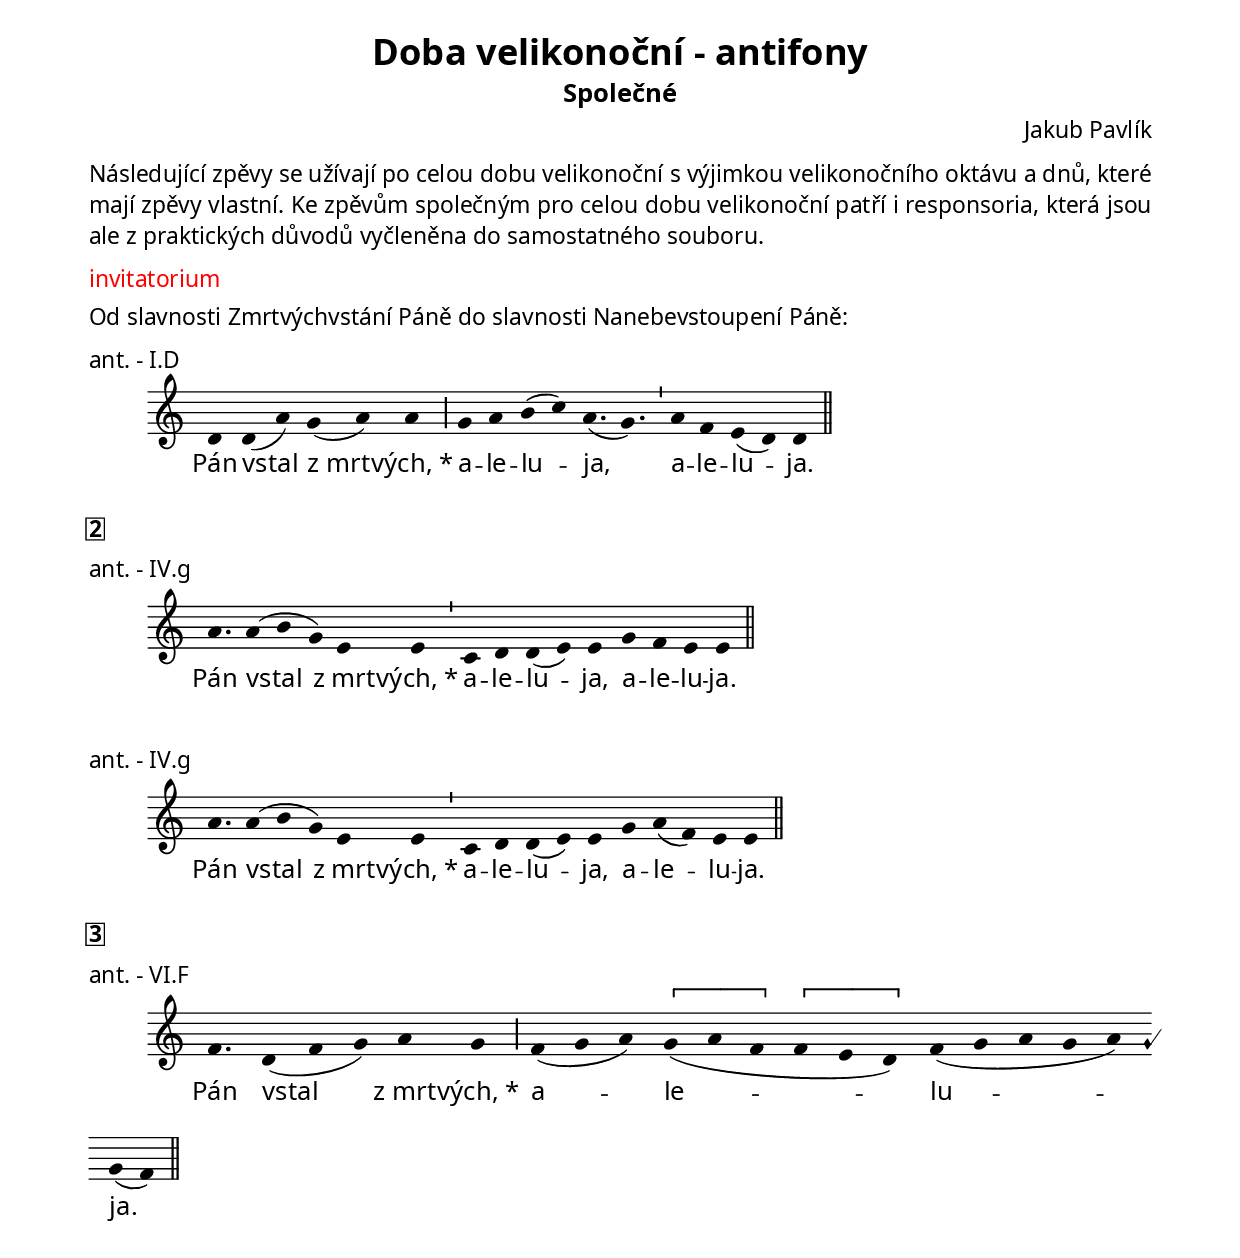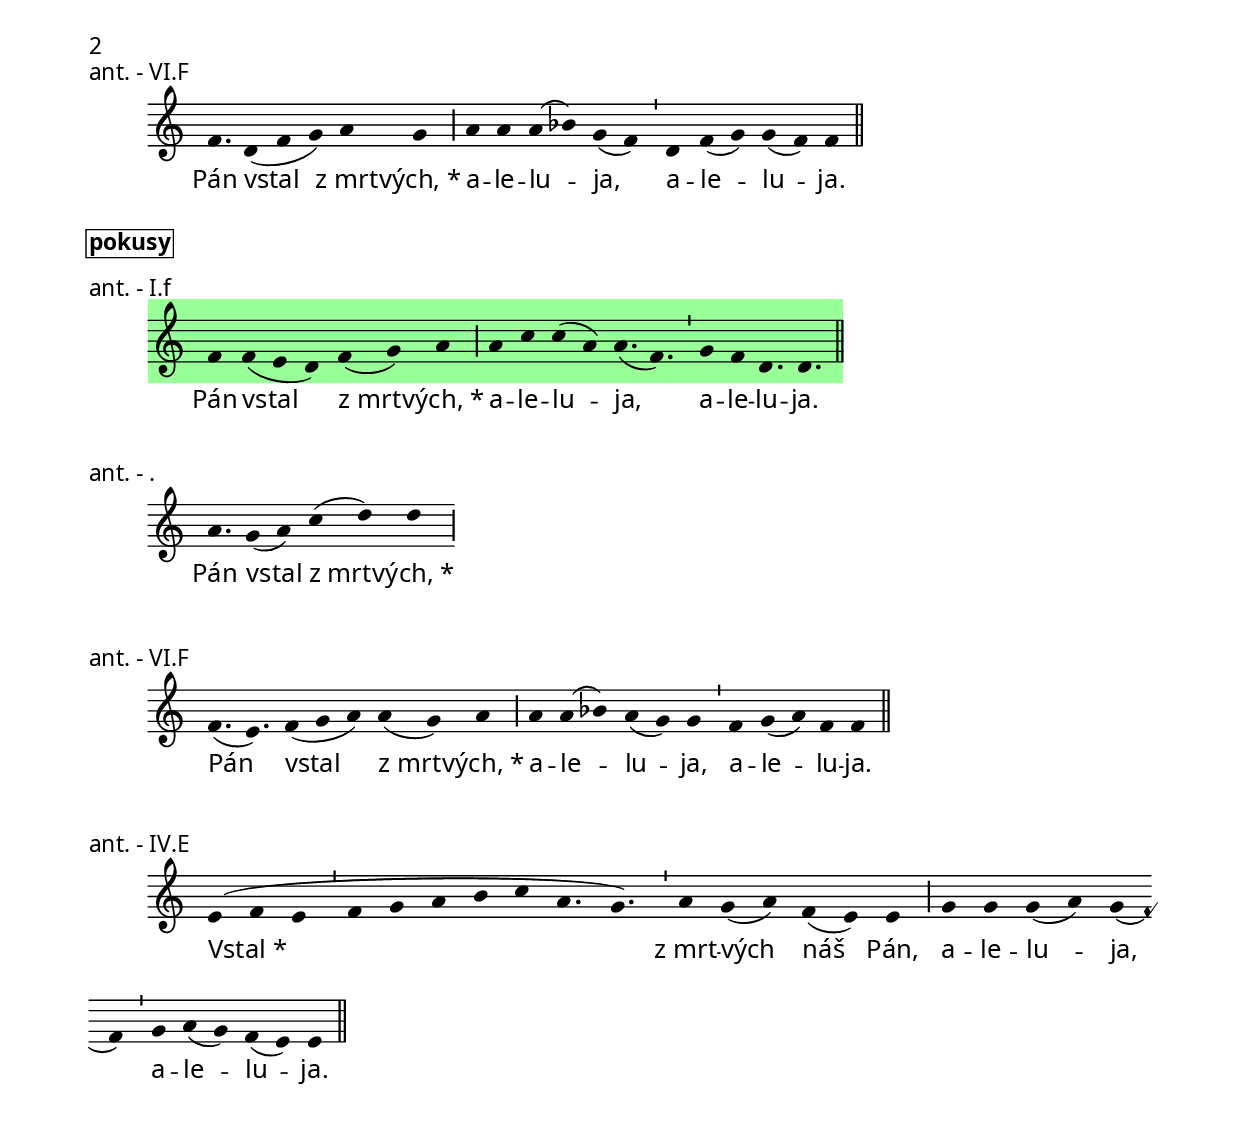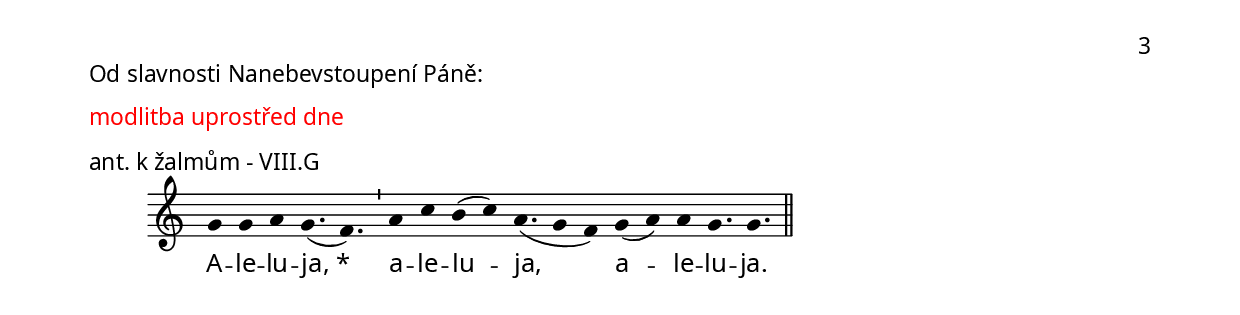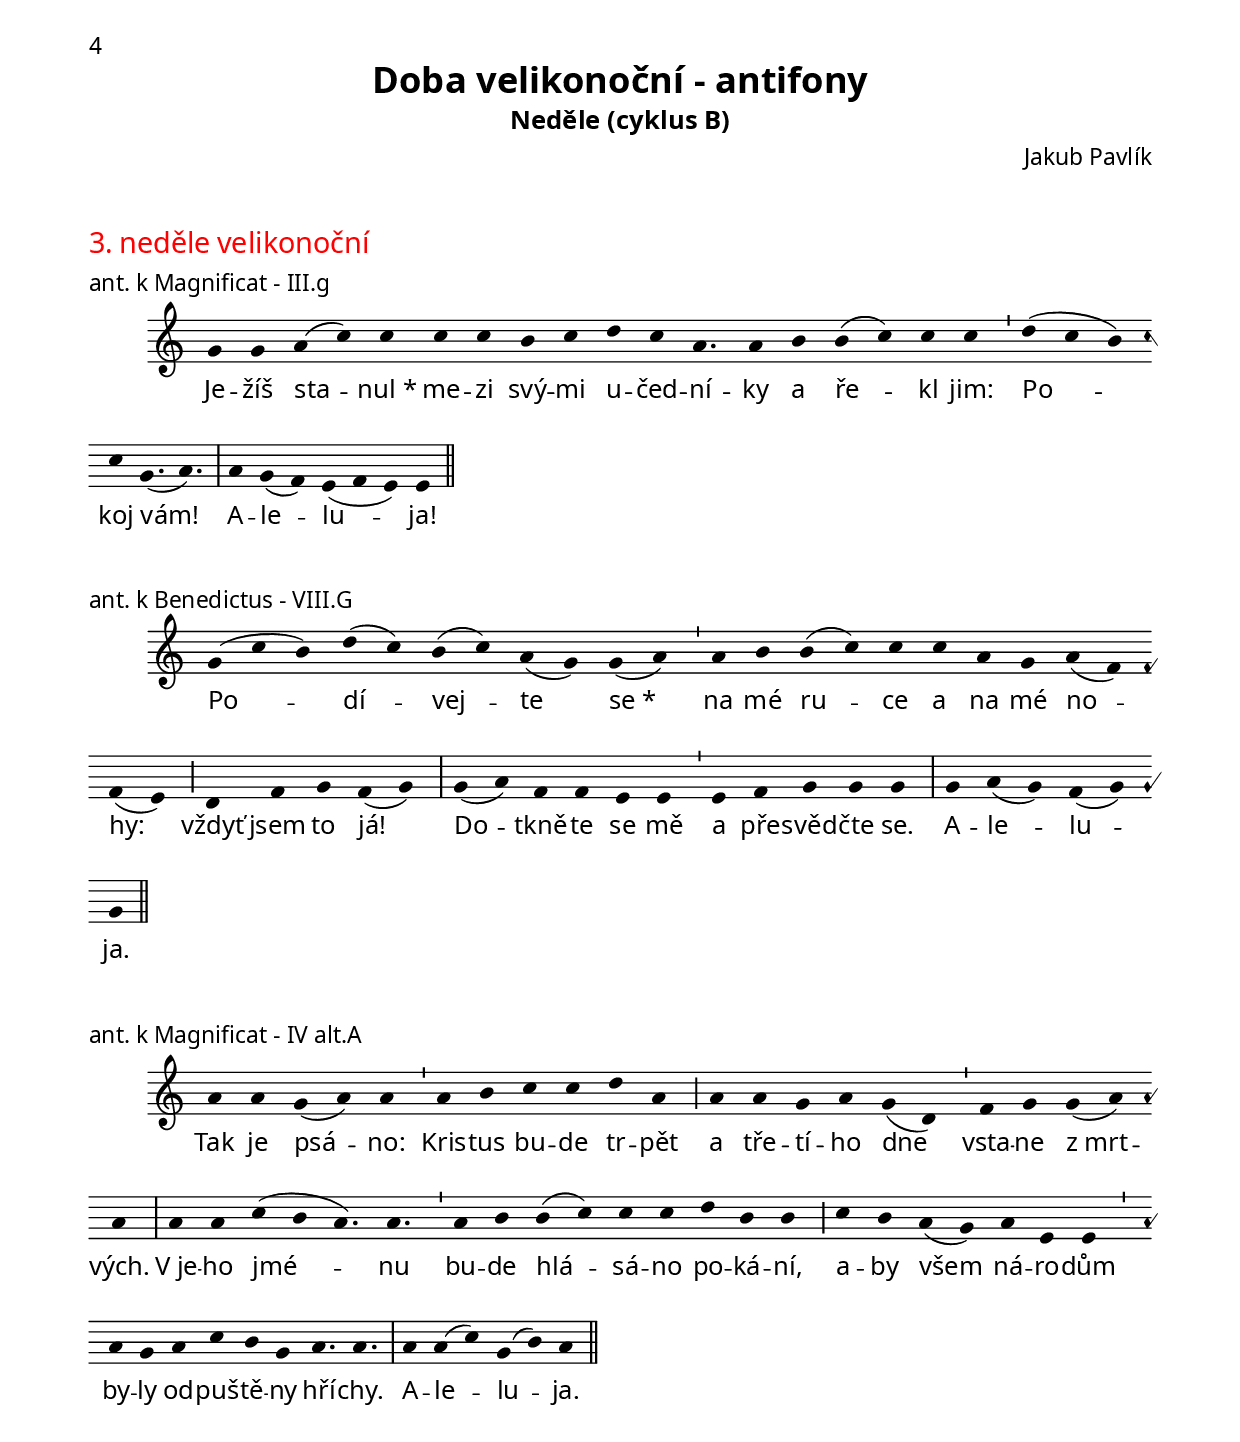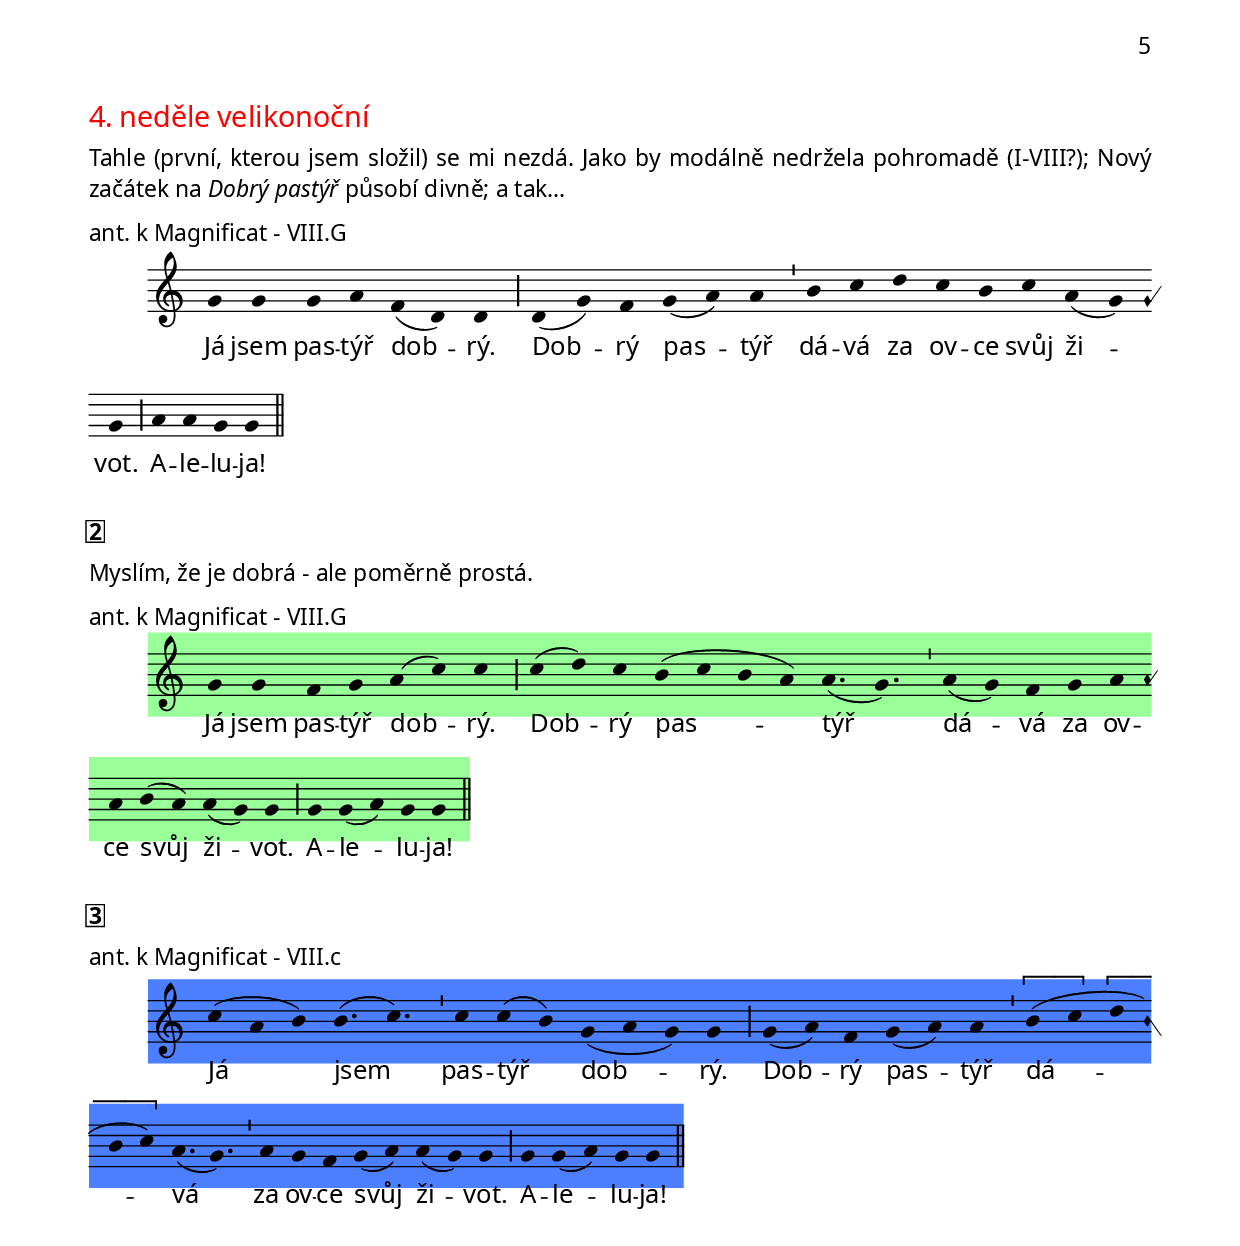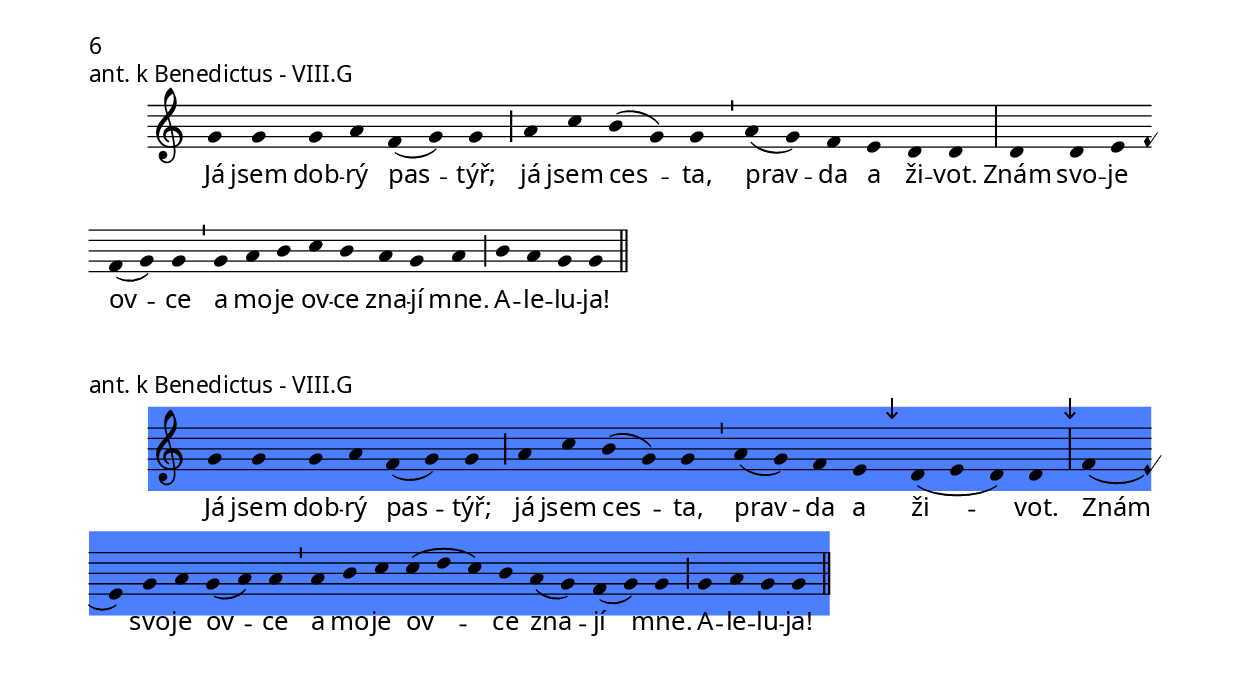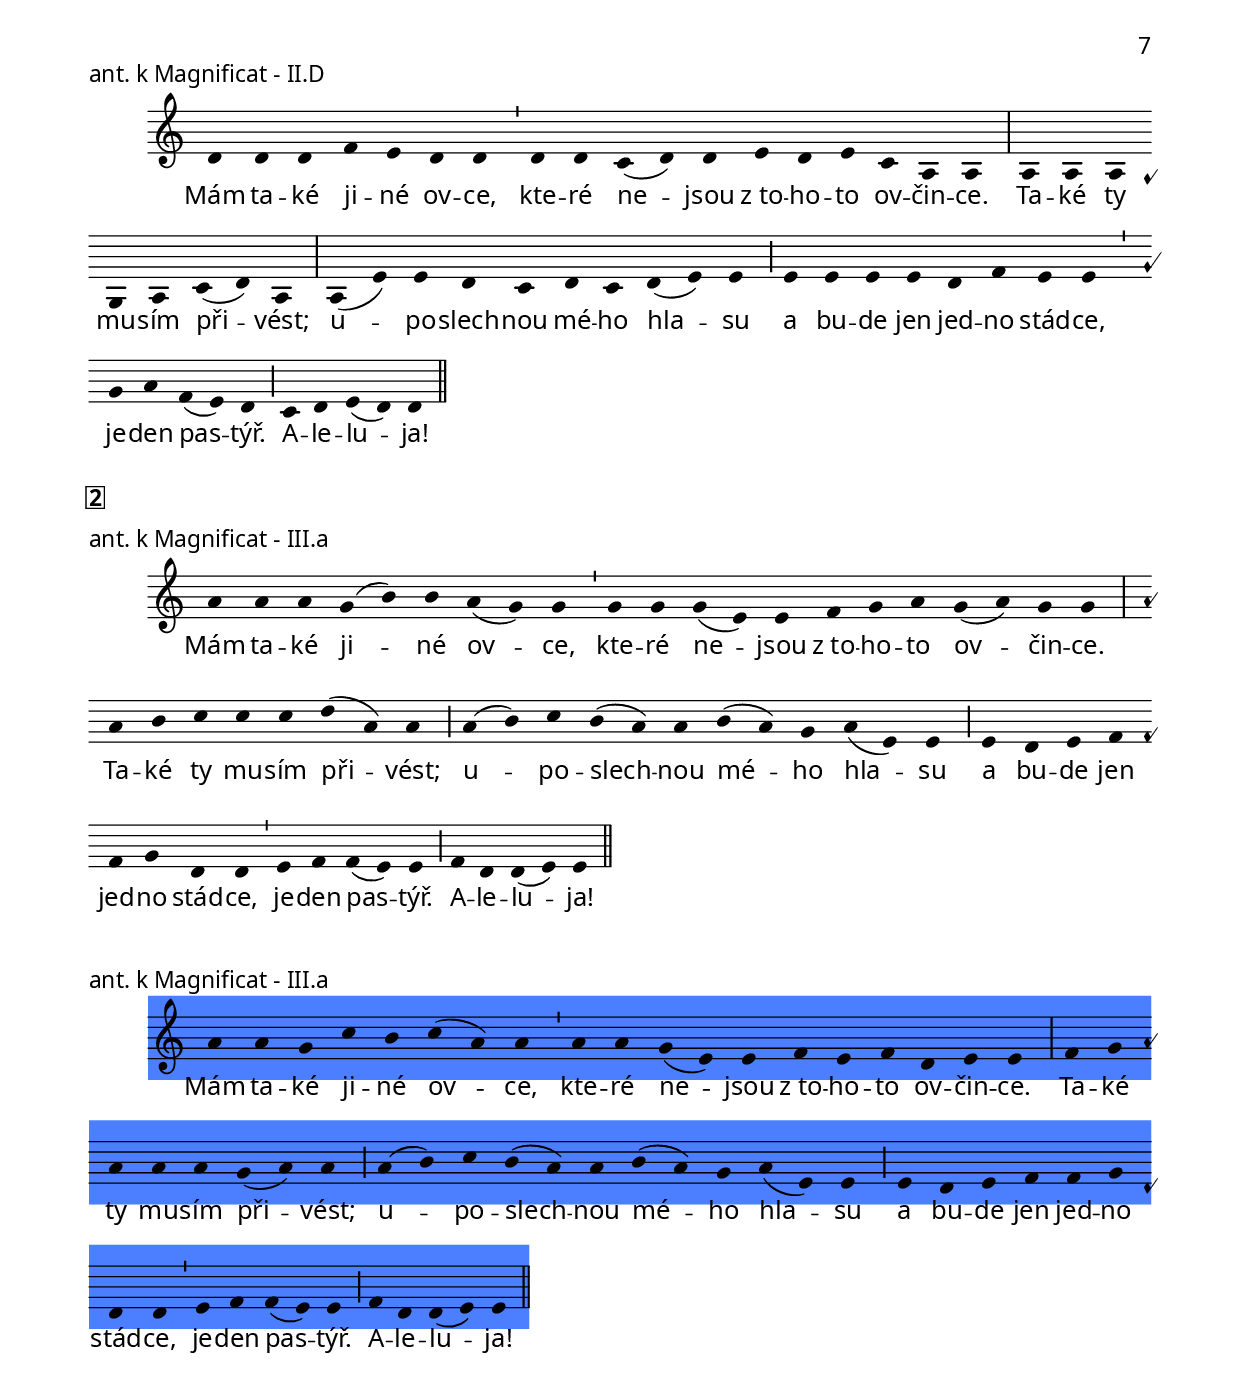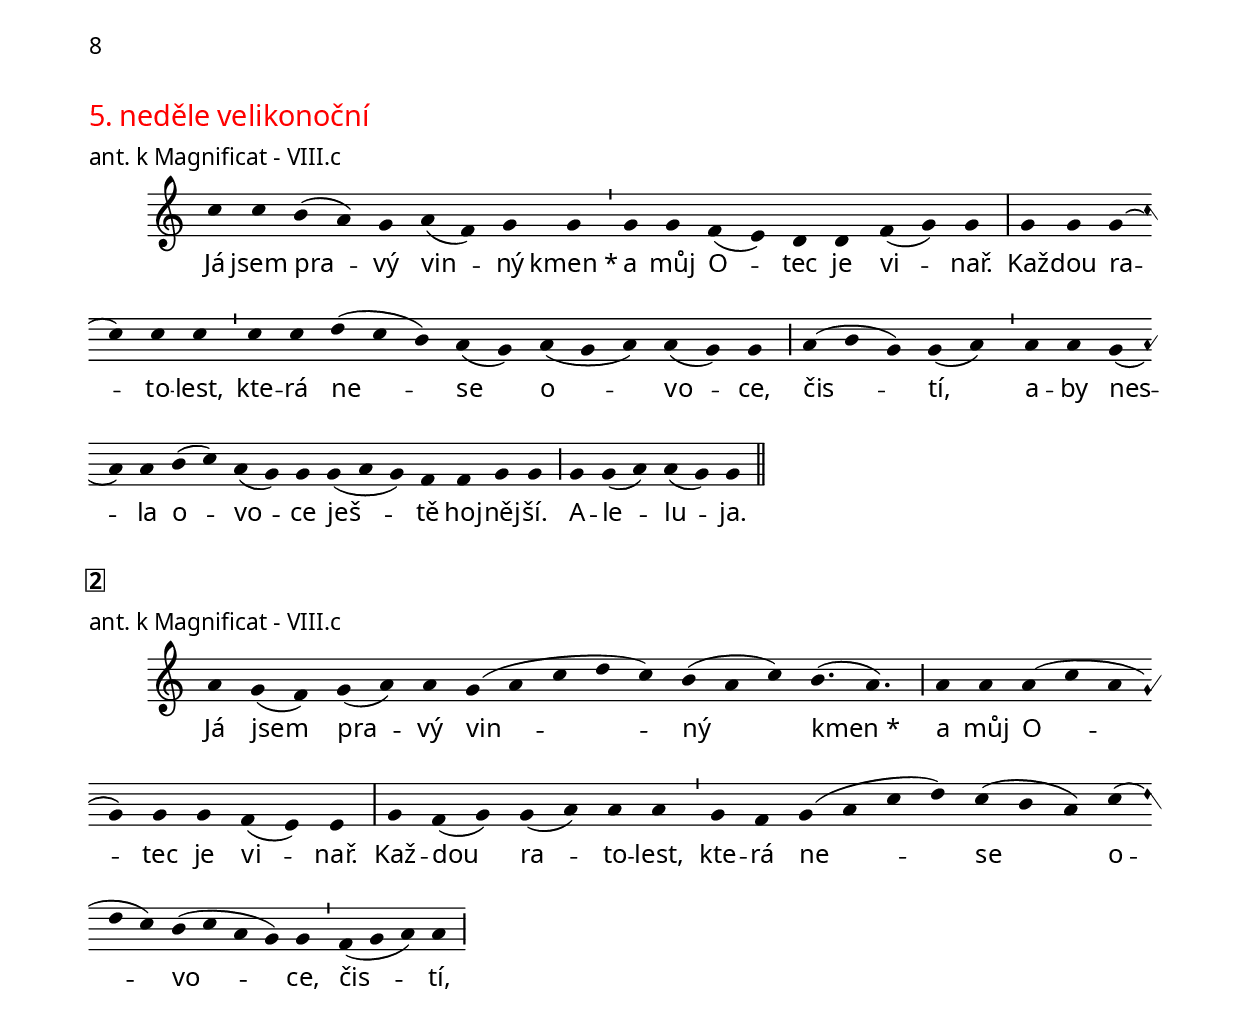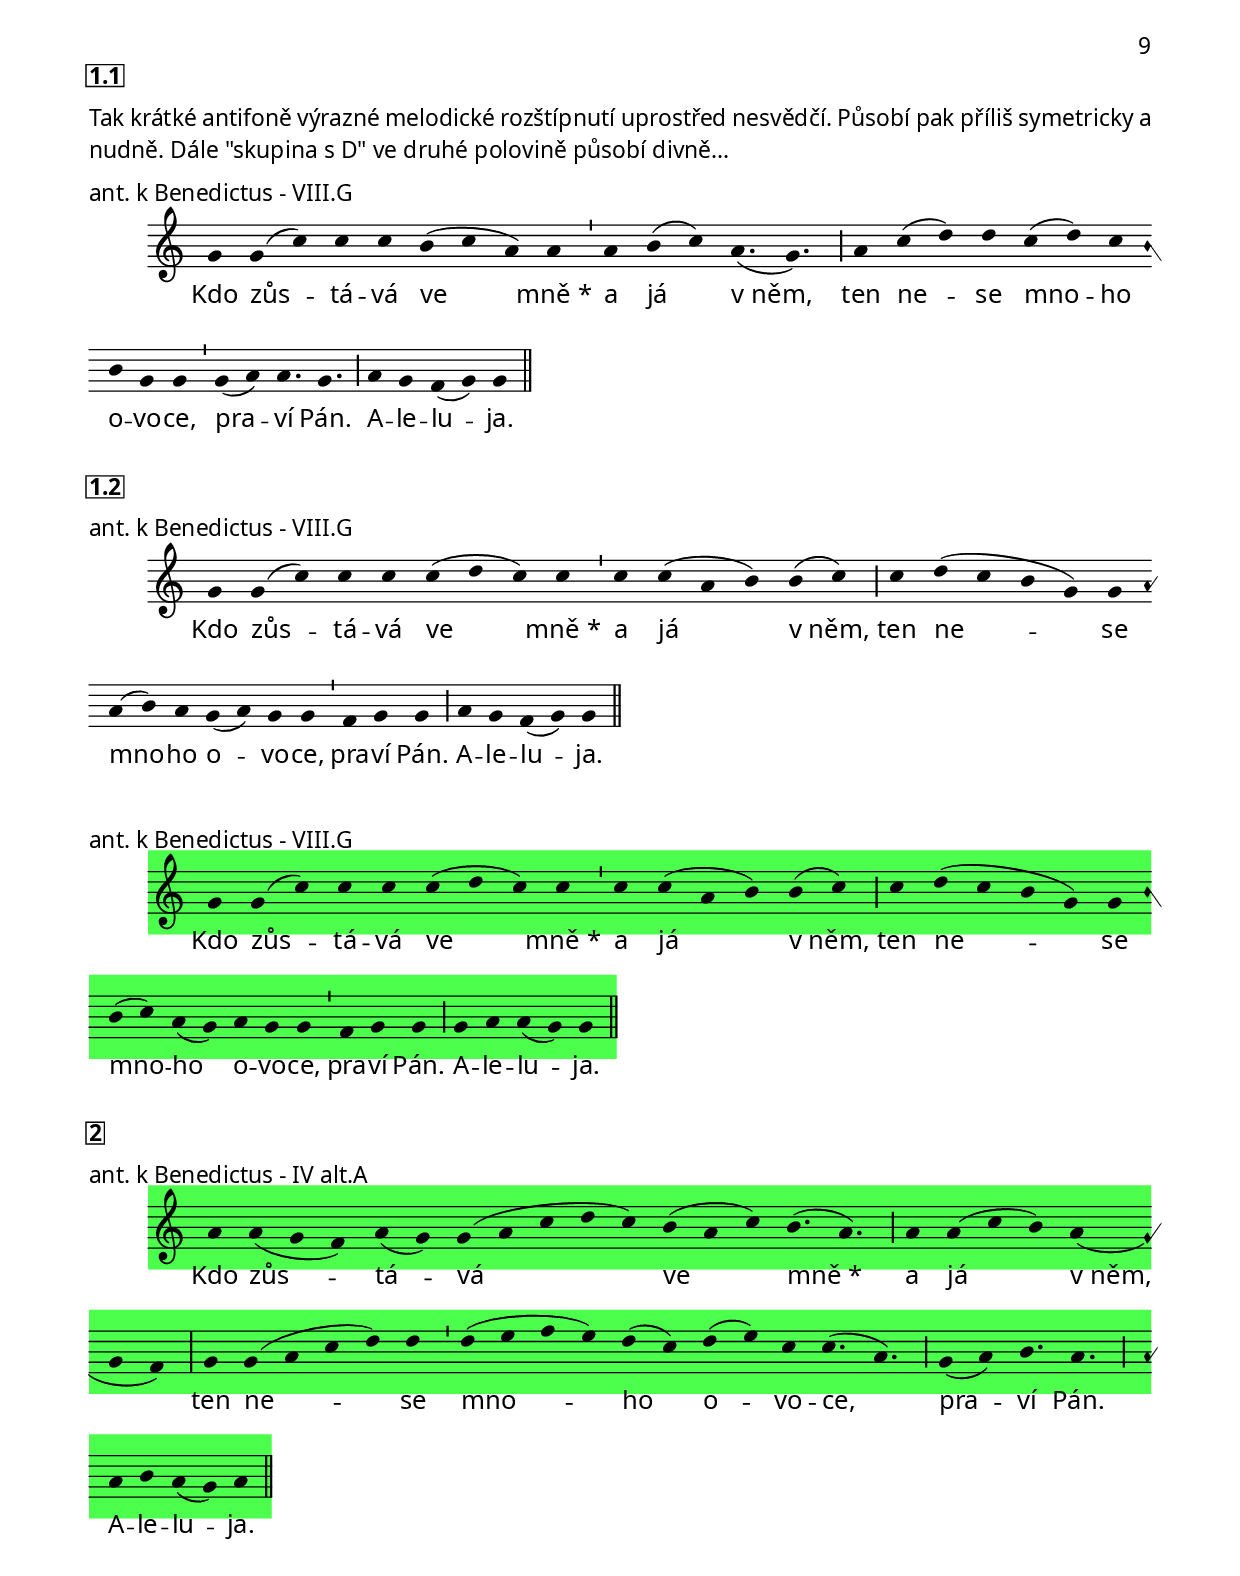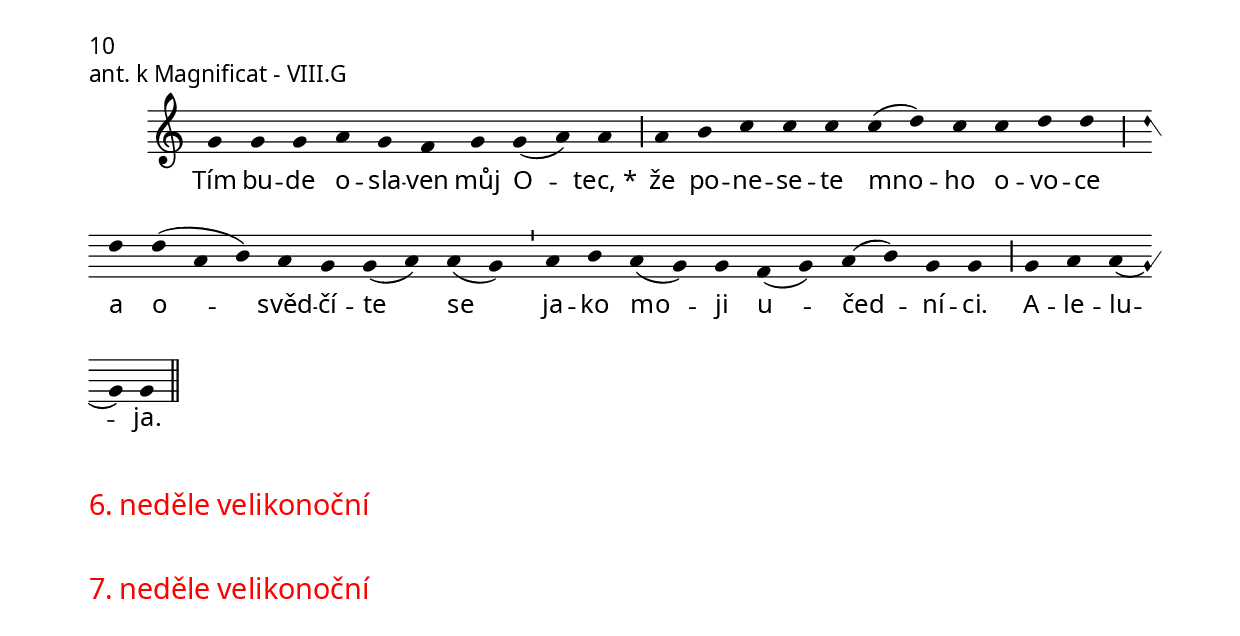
\version "2.14.2"

\header {
  title = "Doba velikonoční - antifony"
  composer = "Jakub Pavlík"
}

\include "spolecne.ly"

\bookpart {
  \header {
    subtitle = "Společné"
  }
  
  \markup\justify {Následující zpěvy se užívají
  po celou dobu velikonoční s výjimkou velikonočního
  oktávu a dnů, které mají zpěvy vlastní.
  Ke zpěvům společným pro celou dobu velikonoční
  patří i responsoria, která jsou ale
  z praktických důvodů vyčleněna do samostatného
  souboru.}
  
  \markup {\nadpisHodinka {"invitatorium"}}
  
  \markup{Od slavnosti Zmrtvýchvstání Páně do slavnosti Nanebevstoupení Páně:}
  
  \score {
    \relative c' {
      \choralniRezim
      d4 d( a') g( a) a \barMaior
      g a b( c) a4.( g) \barMin a4 f e( d) d \barFinalis
    }
    \addlyrics {
      Pán vstal z_mrt -- vých,_*
      a -- le -- lu -- ja, a -- le -- lu -- ja.
    }
    \header {
      quid = "ant."
      modus = "I"
      differentia = "D" 
      psalmus = ""
      id = ""
      piece = \markup {\sestavTitulekBezZalmu}
    }
  }
  
  \markup\nadpisSkupiny "2"
  
  \score {
    \relative c'' {
      \choralniRezim
      a4. a4( b g) e e \barMin
      c d d( e) e g f e e \barFinalis
    }
    \addlyrics {
      Pán vstal z_mrt -- vých,_*
      a -- le -- lu -- ja, a -- le -- lu -- ja.
    }
    \header {
      quid = "ant."
      modus = "IV"
      differentia = "g" 
      psalmus = ""
      id = ""
      piece = \markup {\sestavTitulekBezZalmu}
    }
  }
  
  \score {
    \relative c'' {
      \choralniRezim
      a4. a4( b g) e e \barMin
      c d d( e) e g a( f) e e \barFinalis
    }
    \addlyrics {
      Pán vstal z_mrt -- vých,_*
      a -- le -- lu -- ja, a -- le -- lu -- ja.
    }
    \header {
      quid = "ant."
      modus = "IV"
      differentia = "g" 
      psalmus = ""
      id = ""
      piece = \markup {\sestavTitulekBezZalmu}
    }
  }
  
  \markup\nadpisSkupiny "3"
  
  \score {
    \relative c' {
      \choralniRezim
      f4. d4( f g) a g \barMaior
      f( g a) \[ g( a f \] \[ f e d) \]
      f( g a g a) g( f) \barFinalis
    }
    \addlyrics {
      Pán vstal z_mrt -- vých,_*
      a -- le -- lu -- ja.
    }
    \header {
      quid = "ant."
      modus = "VI"
      differentia = "F" 
      psalmus = ""
      fons = "aleluja podle Liber hymnarius, Solesmes 1986, s. 79. Proto je také jen jedno."
      id = ""
      piece = \markup {\sestavTitulekBezZalmu}
    }
  }
  
  \score {
    \relative c' {
      \choralniRezim
      f4. d4( f g) a g \barMaior
      a a a( bes) g( f) \barMin d f( g) g( f) f \barFinalis
    }
    \addlyrics {
      Pán vstal z_mrt -- vých,_*
      a -- le -- lu -- ja, a -- le -- lu -- ja.
    }
    \header {
      quid = "ant."
      modus = "VI"
      differentia = "F" 
      psalmus = ""
      id = ""
      piece = \markup {\sestavTitulekBezZalmu}
    }
  }
  
  \markup\nadpisSkupiny "pokusy"
  
  \score {
    \relative c' {
      \zvyraznovacZelenyII
      \choralniRezim
      f4 f( e d) f( g) a \barMaior
      a c c( a) a4.( f) \barMin g4 f d4. d \barFinalis
    }
    \addlyrics {
      Pán vstal z_mrt -- vých,_*
      a -- le -- lu -- ja, a -- le -- lu -- ja.
    }
    \header {
      quid = "ant."
      modus = "I"
      differentia = "f" 
      psalmus = ""
      id = "invit"
      fons = "velikonoce_antifony.ly"
      piece = \markup {\sestavTitulekBezZalmu}
    }
  }
  
  \score {
    \relative c'' {
      \choralniRezim
      a4. g4( a) c( d) d \barMaior
      
    }
    \addlyrics {
      Pán vstal z_mrt -- vých,_*
      a -- le -- lu -- ja, a -- le -- lu -- ja.
    }
    \header {
      quid = "ant."
      modus = ""
      differentia = "" 
      psalmus = ""
      id = "invit"
      fons = "velikonoce_antifony.ly"
      piece = \markup {\sestavTitulekBezZalmu}
    }
  }
  
  \score {
    \relative c' {
      \choralniRezim
      f4.( e) f4( g a) a( g) a \barMaior
      a a( bes) a( g) g \barMin f g( a) f f \barFinalis 
    }
    \addlyrics {
      Pán vstal z_mrt -- vých,_*
      a -- le -- lu -- ja, a -- le -- lu -- ja.
    }
    \header {
      quid = "ant."
      modus = "VI"
      differentia = "F" 
      psalmus = ""
      id = "invit"
      fons = "velikonoce_antifony.ly"
      piece = \markup {\sestavTitulekBezZalmu}
    }
  }
  
  \score {
    \relative c' {
      \choralniRezim
      e4( f e \barMin f g a b c a4. g) \barMin 
      a4 g( a) f( e) e \barMaior
      g g g( a) g( f) \barMin g a( g) f( e) e \barFinalis
    }
    \addlyrics {
      Vstal_* 
      z_mrt -- vých náš Pán,
      a -- le -- lu -- ja, a -- le -- lu -- ja.
    }
    \header {
      quid = "ant."
      modus = "IV"
      differentia = "E" 
      psalmus = ""
      id = "invit"
      fons = "velikonoce_antifony.ly"
      piece = \markup {\sestavTitulekBezZalmu}
    }
  }
  
  \pageBreak
  
  \markup{Od slavnosti Nanebevstoupení Páně:}
  
  \score {
    \relative c' {
      \choralniRezim
      
    }
    \addlyrics {
      Pojď -- me,
      klaň -- me se Kris -- tu, na -- še -- mu Pá -- nu;
      on nám slí -- bil Du -- cha sva -- té -- ho,
      a -- le -- lu -- ja.
    }
    \header {
      quid = "ant."
      modus = ""
      differentia = "" 
      psalmus = ""
      id = ""
      piece = \markup {\sestavTitulekBezZalmu}
    }
  }
  
  \markup {\nadpisHodinka {"modlitba uprostřed dne"}}
  
  \score {
    \relative c'' {
      \choralniRezim
      g4 g a g4.( f) \barMin
      a4 c b( c) a4.( g4 f)
      g( a) a g4. g \barFinalis
    }
    \addlyrics {
      A -- le -- lu -- ja,_*
      a -- le -- lu -- ja,
      a -- le -- lu -- ja.
    }
    \header {
      quid = "ant. k žalmům"
      modus = "VIII"
      differentia = "G" 
      psalmus = ""
      id = "pasch"
      piece = \markup {\sestavTitulekBezZalmu}
      fons = "Liber usualis, New York-Tournai, 1961, 266."
    }
  }
}

\bookpart {
  \header {
    subtitle = "Neděle (cyklus B)"
  }
  
  \markup {\nadpisDen {3. neděle velikonoční}}
  
  \score {
    \relative c'' {
      \choralniRezim
      g4 g a( c) c c c b c d c a4. a4
      b b( c) c c \barMin
      d( c b) c g4.( a) \barMax
      
      a4 g( f) e( f e) e \barFinalis
    }
    \addlyrics {
      Je -- žíš sta -- nul_* me -- zi svý -- mi u -- čed -- ní -- ky
      a ře -- kl jim:
      Po -- koj vám!
      A -- le -- lu -- ja!
    }
    \header {
      quid = "ant. k Magnificat"
      modus = "III"
      differentia = "g" 
      psalmus = ""
      id = ""
      fons = "zkopírována ze čtvrtka ve vel. oktávu - tam je k Benedictus"
      piece = \markup {\sestavTitulekBezZalmu}
    }
  }
  
  \score {
    \relative c'' {
      \choralniRezim
      g4( c b) d( c) b( c) a( g) g( a) \barMin
      a b b( c) c c a g a( f) f( e) \barMaior
      d f g f( g) \barMax
      g( a) f f e e \barMin
      e f g g g \barMax
      g a( g) f( g) g \barFinalis
    }
    \addlyrics {
      Po -- dí -- vej -- te se_* 
      na mé ru -- ce a na mé no -- hy:
      vždyť jsem to já!
      Do -- tkně -- te se mě 
      a pře -- svěd -- čte se.
      A -- le -- lu -- ja.
    }
    \header {
      quid = "ant. k Benedictus"
      modus = "VIII"
      differentia = "G" 
      psalmus = ""
      id = ""
      fons = "větší část viz čtvrtek ve vel. oktávu, k Magnificat"
      piece = \markup {\sestavTitulekBezZalmu}
    }
  }
  
  \score {
    \relative c'' {
      \choralniRezim
      a4 a g( a) a \barMin
      a b c c d a \barMaior
      a a g a g( d) \barMin f g g( a) a \barMax
      a a c( b a4.) a \barMin a4 b b( c) c c d b b \barMaior
      c b a( g) a e e \barMin a g a c b g a4. a \barMax
      a4 a( c) g( b) a \barFinalis
    }
    \addlyrics {
      Tak je psá -- no:
      Kris -- tus bu -- de tr -- pět
      a tře -- tí -- ho dne vsta -- ne z_mrt -- vých.
      V_je -- ho jmé -- nu bu -- de hlá -- sá -- no po -- ká -- ní,
      a -- by všem ná -- ro -- dům by -- ly od -- puš -- tě -- ny hří -- chy.
      A -- le -- lu -- ja.
    }
    \header {
      quid = "ant. k Magnificat"
      modus = "IV alt"
      differentia = "A" 
      psalmus = ""
      id = ""
      piece = \markup {\sestavTitulekBezZalmu}
    }
  }
  
  \pageBreak
  
  \markup {\nadpisDen {4. neděle velikonoční}}
  
  \markup\justify{Tahle (první, kterou jsem složil) se mi nezdá.
  Jako by modálně nedržela pohromadě (I-VIII?); Nový začátek na
  \italic{Dobrý pastýř} působí divně; a tak...}
  
  \score {
    \relative c'' {
      \choralniRezim
      g4 g g a f( d) d \barMaior
      d( g) f g( a) a \barMin b c d c b c a( g) g \barMaior
      a a g g \barFinalis
    }
    \addlyrics {
      Já jsem pas -- týř dob -- rý.
      Dob -- rý pas -- týř dá -- vá za ov -- ce svůj ži -- vot.
      A -- le -- lu -- ja!
    }
    \header {
      quid = "ant. k Magnificat"
      modus = "VIII"
      differentia = "G" 
      psalmus = ""
      id = ""
      piece = \markup {\sestavTitulekBezZalmu}
    }
  }
  
  \markup\nadpisSkupiny{2}
  
  \markup{Myslím, že je dobrá - ale poměrně prostá.}
  
  \score {
    \relative c'' {
      \zvyraznovacZelenyII
      \choralniRezim
      g4 g f g a( c) c \barMaior
      c( d) c b( c b a) a4.( g) \barMin 
      a4( g) f g a a b( a) a( g) g \barMaior
      g g( a) g g \barFinalis
    }
    \addlyrics {
      Já jsem pas -- týř dob -- rý.
      Dob -- rý pas -- týř 
      dá -- vá za ov -- ce svůj ži -- vot.
      A -- le -- lu -- ja!
    }
    \header {
      quid = "ant. k Magnificat"
      modus = "VIII"
      differentia = "G" 
      psalmus = ""
      id = ""
      piece = \markup {\sestavTitulekBezZalmu}
    }
  }
  
  \markup\nadpisSkupiny{3}
  
  \score {
    \relative c'' {
      \zvyraznovacModry
      \choralniRezim
      c4( a b) b4.( c) \barMin c4 c( b) g( a g) g \barMaior
      g( a) f g( a) a \barMin
      \[ b( c \] \[ d b c) \] a4.( g) \barMin 
      a4 g f g( a) a( g) g \barMaior
      g g( a) g g \barFinalis
    }
    \addlyrics {
      Já jsem pas -- týř dob -- rý.
      Dob -- rý pas -- týř 
      dá -- vá 
      za ov -- ce svůj ži -- vot.
      A -- le -- lu -- ja!
    }
    \header {
      quid = "ant. k Magnificat"
      modus = "VIII"
      differentia = "c" 
      psalmus = ""
      id = ""
      piece = \markup {\sestavTitulekBezZalmu}
    }
  }
  
  \pageBreak
  
  \score {
    \relative c'' {
      \choralniRezim
      g4 g g a f( g) g \barMaior
      a c b( g) g \barMin a( g) f e d d \barMax
      d d e f( g) g \barMin g a b c b a g a \barMaior
      b a g g \barFinalis
    }
    \addlyrics {
      Já jsem dob -- rý pas -- týř;
      já jsem ces -- ta, prav -- da a ži -- vot.
      Znám svo -- je ov -- ce a mo -- je ov -- ce zna -- jí mne.
      A -- le -- lu -- ja!
    }
    \header {
      quid = "ant. k Benedictus"
      modus = "VIII"
      differentia = "G" 
      psalmus = ""
      id = ""
      piece = \markup {\sestavTitulekBezZalmu}
    }
  }
  
  \score {
    \relative c'' {
      \zvyraznovacModry
      \choralniRezim
      g4 g g a f( g) g \barMaior
      a c b( g) g \barMin a( g) f e \mark\sipka d( e d) d \barMax
      \mark\sipka f( e) g a g( a) a \barMin a b c c( d c) b a( g) f( g) g \barMaior
      g a g g \barFinalis
    }
    \addlyrics {
      Já jsem dob -- rý pas -- týř;
      já jsem ces -- ta, prav -- da a ži -- vot.
      Znám svo -- je ov -- ce a mo -- je ov -- ce zna -- jí mne.
      A -- le -- lu -- ja!
    }
    \header {
      quid = "ant. k Benedictus"
      modus = "VIII"
      differentia = "G" 
      psalmus = ""
      id = ""
      piece = \markup {\sestavTitulekBezZalmu}
    }
  }
  
  \pageBreak
  
  \score {
    \relative c' {
      \choralniRezim
      d4 d d f e d d \barMin d d c( d) d e d e c a a \barMax
      a a a g a c( d) a \barMax
      a( e') e d c d c d( e) e \barMaior
      e e e e d f e e \barMin g a f( e) d \barMaior
      c d e( d) d \barFinalis
    }
    \addlyrics {
      Mám ta -- ké ji -- né ov -- ce,
      kte -- ré ne -- jsou z_to -- ho -- to ov -- čin -- ce.
      Ta -- ké ty mu -- sím při -- vést;
      u -- po -- slech -- nou mé -- ho hla -- su
      a bu -- de jen jed -- no stád -- ce, je -- den pas -- týř.
      A -- le -- lu -- ja!
    }
    \header {
      quid = "ant. k Magnificat"
      modus = "II"
      differentia = "D" 
      psalmus = ""
      id = ""
      piece = \markup {\sestavTitulekBezZalmu}
    }
  }
  
  \markup\nadpisSkupiny{2}
  
  \score {
    \relative c'' {
      \choralniRezim
      a4 a a g( b) b a( g) g \barMin
      g g g( e) e f g a g( a) g g \barMax
      a b c c c d( a) a \barMaior
      a( b) c b( a) a b( a) g a( e) e \barMaior
      e d e f f g d d \barMin e f f( e) e \barMaior
      f d d( e) e \barFinalis
    }
    \addlyrics {
      Mám ta -- ké ji -- né ov -- ce,
      kte -- ré ne -- jsou z_to -- ho -- to ov -- čin -- ce.
      Ta -- ké ty mu -- sím při -- vést;
      u -- po -- slech -- nou mé -- ho hla -- su
      a bu -- de jen jed -- no stád -- ce, je -- den pas -- týř.
      A -- le -- lu -- ja!
    }
    \header {
      quid = "ant. k Magnificat"
      modus = "III"
      differentia = "a" 
      psalmus = ""
      id = ""
      piece = \markup {\sestavTitulekBezZalmu}
    }
  }
  
  \score {
    \relative c'' {
      \zvyraznovacModry
      \choralniRezim
      a4 a g c b c( a) a \barMin
      a a g( e) e f e f d e e \barMax
      f g a a a g( a) a \barMaior
      a( b) c b( a) a b( a) g a( e) e \barMaior
      e d e f f g d d \barMin e f f( e) e \barMaior
      f d d( e) e \barFinalis
    }
    \addlyrics {
      Mám ta -- ké ji -- né ov -- ce,
      kte -- ré ne -- jsou z_to -- ho -- to ov -- čin -- ce.
      Ta -- ké ty mu -- sím při -- vést;
      u -- po -- slech -- nou mé -- ho hla -- su
      a bu -- de jen jed -- no stád -- ce, je -- den pas -- týř.
      A -- le -- lu -- ja!
    }
    \header {
      quid = "ant. k Magnificat"
      modus = "III"
      differentia = "a" 
      psalmus = ""
      id = ""
      piece = \markup {\sestavTitulekBezZalmu}
    }
  }
  
  \pageBreak
  
  \markup {\nadpisDen {5. neděle velikonoční}}
  
  \score {
    \relative c'' {
      \choralniRezim
       c4 c b( a) g a( f) g g \barMin g g f( e) d d f( g) g \barMax
       g4 g g( c) c c \barMin c c d( c b) a( g) a( g a) a( g) g \barMaior
       a( b g) g( a) \barMin a a g( a) a b( c) a( g) g g( a g) f f g g \barMaior
       g g( a) a( g) g \barFinalis
    }
    \addlyrics {
      Já jsem pra -- vý vin -- ný kmen_* a můj O -- tec je vi -- nař.
      Kaž -- dou ra -- to -- lest, kte -- rá ne -- se o -- vo -- ce, 
      čis -- tí, a -- by nes -- la o -- vo -- ce ješ -- tě hoj -- něj -- ší.
      A -- le -- lu -- ja.
    }
    \header {
      quid = "ant. k Magnificat"
      modus = "VIII"
      differentia = "c" 
      psalmus = ""
      id = ""
      piece = \markup {\sestavTitulekBezZalmu}
    }
  }
  
  \markup\nadpisSkupiny{2}
  
  \score {
    \relative c'' {
      \choralniRezim
      a4 g( f) g( a) a g( a c d c) b( a c) b4.( a) \barMaior
      a4 a a( c a g) g g f( e) e \barMax
      g f( g) g( a) a a \barMin 
      g f g( a c d) c( b a) c( d c) b( c a g) g \barMin 
      f( g a) a \barMaior
      
    }
    \addlyrics {
      Já jsem pra -- vý vin -- ný kmen_* 
      a můj O -- tec je vi -- nař.
      Kaž -- dou ra -- to -- lest, 
      kte -- rá ne -- se o -- vo -- ce, 
      čis -- tí, 
      a -- by nes -- la o -- vo -- ce ješ -- tě hoj -- něj -- ší.
      A -- le -- lu -- ja.
    }
    \header {
      quid = "ant. k Magnificat"
      modus = "VIII"
      differentia = "c" 
      psalmus = ""
      id = ""
      piece = \markup {\sestavTitulekBezZalmu}
    }
  }
  
  \pageBreak
  
  \markup\nadpisSkupiny{1.1}
  
  \markup\justify{
  Tak krátké antifoně výrazné melodické rozštípnutí uprostřed nesvědčí.
  Působí pak příliš symetricky a nudně.
  Dále "\"skupina s D\"" ve druhé polovině působí divně...
  }
  
  \score {
    \relative c'' {
      \choralniRezim
      g4 g( c) c c b( c a) a \barMin a b( c) a4.( g) \barMaior
      a4 c( d) d c( d) c b g g \barMin g( a) a4. g \barMaior 
      a4 g f( g) g \barFinalis
    }
    \addlyrics {
      Kdo zůs -- tá -- vá ve mně_* a já v_něm,
      ten ne -- se mno -- ho o -- vo -- ce, pra -- ví Pán.
      A -- le -- lu -- ja.
    }
    \header {
      quid = "ant. k Benedictus"
      modus = "VIII"
      differentia = "G" 
      psalmus = ""
      id = ""
      piece = \markup {\sestavTitulekBezZalmu}
    }
  }
  
  \markup\nadpisSkupiny{1.2}
  
  \score {
    \relative c'' {
      \choralniRezim
      g4 g( c) c c c( d c) c \barMin c c( a b) b( c) \barMaior
      c d( c b g) g a( b) a g( a) g g \barMin f g g \barMaior 
      a4 g f( g) g \barFinalis
    }
    \addlyrics {
      Kdo zůs -- tá -- vá ve mně_* a já v_něm,
      ten ne -- se mno -- ho o -- vo -- ce, pra -- ví Pán.
      A -- le -- lu -- ja.
    }
    \header {
      quid = "ant. k Benedictus"
      modus = "VIII"
      differentia = "G" 
      psalmus = ""
      id = ""
      piece = \markup {\sestavTitulekBezZalmu}
    }
  }
  
  \score {
    \relative c'' {
      \zvyraznovacZeleny
      \choralniRezim
      g4 g( c) c c c( d c) c \barMin c c( a b) b( c) \barMaior
      c d( c b g) g b( c) a( g) a g g \barMin f g g \barMaior 
      g4 a a( g) g \barFinalis
    }
    \addlyrics {
      Kdo zůs -- tá -- vá ve mně_* a já v_něm,
      ten ne -- se mno -- ho o -- vo -- ce, pra -- ví Pán.
      A -- le -- lu -- ja.
    }
    \header {
      quid = "ant. k Benedictus"
      modus = "VIII"
      differentia = "G" 
      psalmus = ""
      id = ""
      piece = \markup {\sestavTitulekBezZalmu}
    }
  }
  
  \markup\nadpisSkupiny{2}
  
  \score {
    \relative c'' {
      \zvyraznovacZeleny
      \choralniRezim
      a4 a( g f) a( g) g( a c d c) b( a c) b4.( a) \barMaior
      a4 a( c b) a( g f) \barMax
      g g( a c d) d \barMin d( e f e) d( c) d( e) c c4.( a) \barMaior
      g4( a) b4. a \barMaior
      a4 b a( g) a \barFinalis
    }
    \addlyrics {
      Kdo zůs -- tá -- vá ve mně_* 
      a já v_něm,
      ten ne -- se mno -- ho o -- vo -- ce, 
      pra -- ví Pán.
      A -- le -- lu -- ja.
    }
    \header {
      quid = "ant. k Benedictus"
      modus = "IV alt"
      differentia = "A" 
      psalmus = ""
      id = ""
      piece = \markup {\sestavTitulekBezZalmu}
    }
  }
  
  \pageBreak
  
  \score {
    \relative c'' {
      \choralniRezim
      g4 g g a g f g g( a) a \barMaior
      a b c c c c( d) c c d d \barMaior
      d d( a b) a g g( a) a( g) \barMin a b a( g) g f( g) a( b) g g \barMaior
      g a a( g) g \barFinalis
    }
    \addlyrics {
      Tím bu -- de o -- sla -- ven můj O -- tec,_*
      že po -- ne -- se -- te mno -- ho o -- vo -- ce
      a o -- svěd -- čí -- te se ja -- ko mo -- ji u -- čed -- ní -- ci.
      A -- le -- lu -- ja.
    }
    \header {
      quid = "ant. k Magnificat"
      modus = "VIII"
      differentia = "G" 
      psalmus = ""
      id = ""
      piece = \markup {\sestavTitulekBezZalmu}
    }
  }
  
  \markup {\nadpisDen {6. neděle velikonoční}}
  
  \score {
    \relative c' {
      \choralniRezim
      
    }
    \addlyrics {
      Ja -- ko O -- tec mi -- lo -- val mne,
      tak jsem já mi -- lo -- val vás.
      Zů -- staň -- te v_mé lás -- ce.
      A -- le -- lu -- ja.
    }
    \header {
      quid = "ant. k Magnificat"
      modus = ""
      differentia = "" 
      psalmus = ""
      id = ""
      piece = \markup {\sestavTitulekBezZalmu}
    }
  }
  
  \score {
    \relative c' {
      \choralniRezim
      
    }
    \addlyrics {
      To jsem k_vám mlu -- vil,
      a -- by mo -- je ra -- dost by -- la ve vás
      a a -- by se va -- še ra -- dost na -- pl -- ni -- la.
      A -- le -- lu -- ja.
    }
    \header {
      quid = "ant. k Benedictus"
      modus = ""
      differentia = "" 
      psalmus = ""
      id = ""
      piece = \markup {\sestavTitulekBezZalmu}
    }
  }
  
  \score {
    \relative c' {
      \choralniRezim
      
    }
    \addlyrics {
      To je mé při -- ká -- zá -- ní:
      Mi -- luj -- te se na -- vzá -- jem, 
      ja -- ko jsem já mi -- lo -- val vás.
      Ni -- kdo ne -- má vět -- ší lás -- ku než ten,
      kdo za své přá -- te -- le po -- lo -- ží svůj ži -- vot.
      A -- le -- lu -- ja.
    }
    \header {
      quid = "ant. k Magnificat"
      modus = ""
      differentia = "" 
      psalmus = ""
      id = ""
      piece = \markup {\sestavTitulekBezZalmu}
    }
  }
  
  \markup {\nadpisDen {7. neděle velikonoční}}
  
  \score {
    \relative c' {
      \choralniRezim
      
    }
    \addlyrics {
      Ot -- če sva -- tý,
      za -- cho -- vej je ve svém jmé -- nu,
      kte -- ré jsi mi dal,
      a -- by by -- li jed -- no ja -- ko my.
      A -- le -- lu -- ja.
    }
    \header {
      quid = "ant. k Magnificat"
      modus = ""
      differentia = "" 
      psalmus = ""
      id = ""
      piece = \markup {\sestavTitulekBezZalmu}
    }
  }
  
  \score {
    \relative c' {
      \choralniRezim
      
    }
    \addlyrics {
      Ot -- če, ny -- ní jdu k_to -- bě,
      a -- le to -- to mlu -- vím ješ -- tě ve svě -- tě,
      a -- by mě -- li v_so -- bě pl -- nost mé ra -- dos -- ti.
      A -- le -- lu -- ja.
    }
    \header {
      quid = "ant. k Benedictus"
      modus = ""
      differentia = "" 
      psalmus = ""
      id = ""
      piece = \markup {\sestavTitulekBezZalmu}
    }
  }
  
  \score {
    \relative c' {
      \choralniRezim
      
    }
    \addlyrics {
      Ot -- če, ja -- ko jsi mne pos -- lal do svě -- ta,
      tak i já jsem je pos -- lal do svě -- ta;
      a pro ně se za -- svě -- cu -- ji,
      a -- by i o -- ni by -- li po -- svě -- ce -- ni v_prav -- dě.
      A -- le -- lu -- ja.
    }
    \header {
      quid = "ant. k Magnificat"
      modus = ""
      differentia = "" 
      psalmus = ""
      id = ""
      piece = \markup {\sestavTitulekBezZalmu}
    }
  }
}

\bookpart {
  \header {
    subtitle = "Čtyřtýdenní cyklus feriálních antifon"
  }
  
  \markup { Viz jednotlivé soubory velikonoce_* v adresáři antifony.}
}
